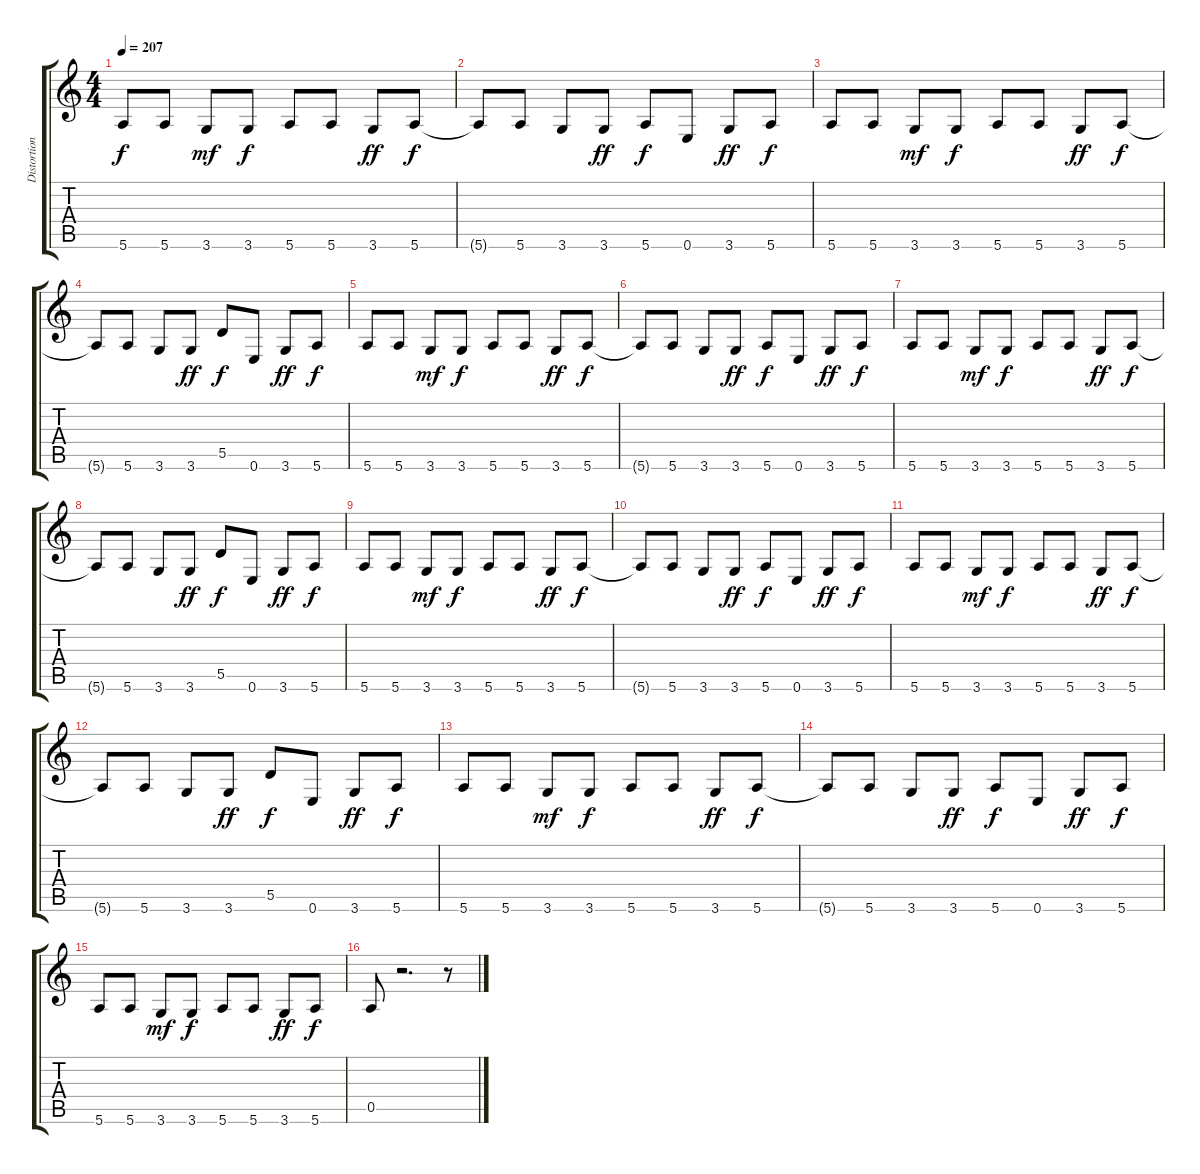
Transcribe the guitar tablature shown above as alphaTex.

\track ("Distortion Guitar" "Distortion") {instrument distortionguitar}
\staff {score tabs}
\tuning (E4 B3 G3 D3 A2 E2) {hide}
\ts (4 4)
\tempo 207
\clef g2
\ks c
5.6.8{dy f} 5.6.8 3.6.8{dy mf} 3.6.8{dy f} 5.6.8 5.6.8 3.6.8{dy ff} 5.6.8{dy f} |
5.6{t}.8 5.6.8 3.6.8 3.6.8{dy ff} 5.6.8{dy f} 0.6.8 3.6.8{dy ff} 5.6.8{dy f} |
5.6.8 5.6.8 3.6.8{dy mf} 3.6.8{dy f} 5.6.8 5.6.8 3.6.8{dy ff} 5.6.8{dy f} |
5.6{t}.8 5.6.8 3.6.8 3.6.8{dy ff} 5.5.8{dy f} 0.6.8 3.6.8{dy ff} 5.6.8{dy f} |
5.6.8 5.6.8 3.6.8{dy mf} 3.6.8{dy f} 5.6.8 5.6.8 3.6.8{dy ff} 5.6.8{dy f} |
5.6{t}.8 5.6.8 3.6.8 3.6.8{dy ff} 5.6.8{dy f} 0.6.8 3.6.8{dy ff} 5.6.8{dy f} |
5.6.8 5.6.8 3.6.8{dy mf} 3.6.8{dy f} 5.6.8 5.6.8 3.6.8{dy ff} 5.6.8{dy f} |
5.6{t}.8 5.6.8 3.6.8 3.6.8{dy ff} 5.5.8{dy f} 0.6.8 3.6.8{dy ff} 5.6.8{dy f} |
5.6.8 5.6.8 3.6.8{dy mf} 3.6.8{dy f} 5.6.8 5.6.8 3.6.8{dy ff} 5.6.8{dy f} |
5.6{t}.8 5.6.8 3.6.8 3.6.8{dy ff} 5.6.8{dy f} 0.6.8 3.6.8{dy ff} 5.6.8{dy f} |
5.6.8 5.6.8 3.6.8{dy mf} 3.6.8{dy f} 5.6.8 5.6.8 3.6.8{dy ff} 5.6.8{dy f} |
5.6{t}.8 5.6.8 3.6.8 3.6.8{dy ff} 5.5.8{dy f} 0.6.8 3.6.8{dy ff} 5.6.8{dy f} |
5.6.8 5.6.8 3.6.8{dy mf} 3.6.8{dy f} 5.6.8 5.6.8 3.6.8{dy ff} 5.6.8{dy f} |
5.6{t}.8 5.6.8 3.6.8 3.6.8{dy ff} 5.6.8{dy f} 0.6.8 3.6.8{dy ff} 5.6.8{dy f} |
5.6.8 5.6.8 3.6.8{dy mf} 3.6.8{dy f} 5.6.8 5.6.8 3.6.8{dy ff} 5.6.8{dy f} |
0.5.8 r.2{d} r.8
